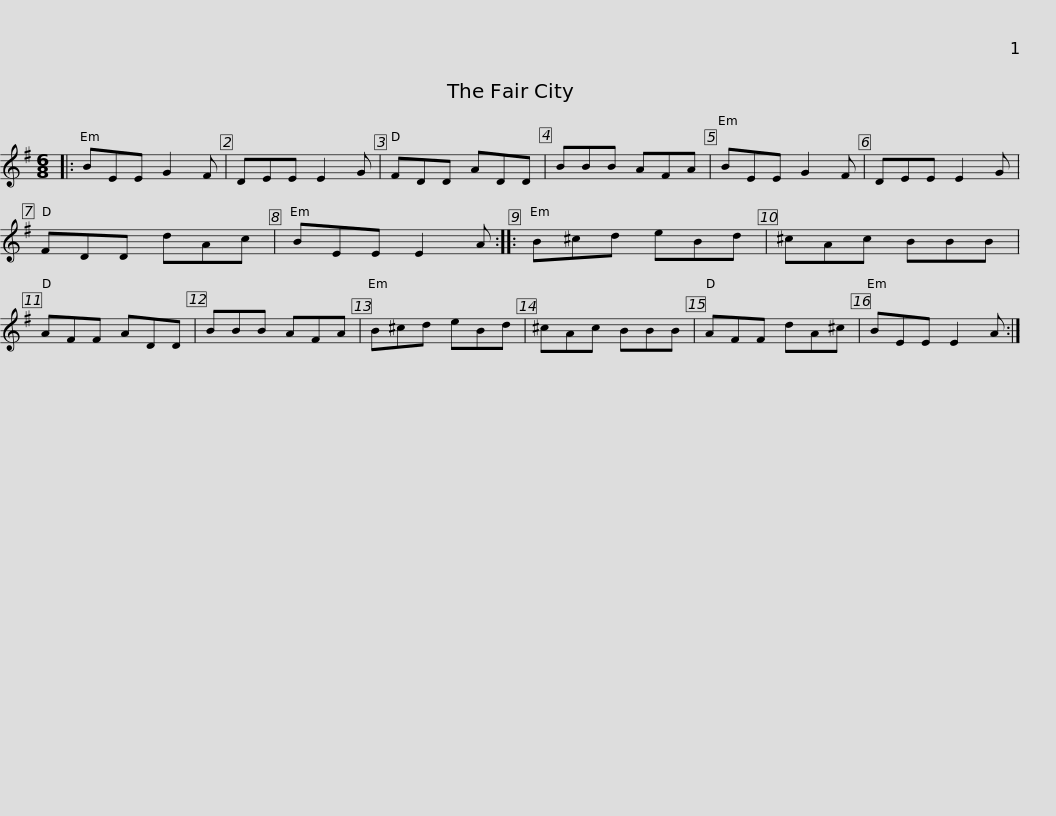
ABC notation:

X:1
L:1/8
M:6/8
I:linebreak $
K:Emin
V:1 treble
V:1
|: BEE G2 F | DEE E2 G | FDD ADD | BBB AFA | BEE G2 F | %5
 DEE E2 G | FDD dAc |$ BEE E2 A :: B^cd eBd | ^cAc BBB | %10
 AFF ADD | BBB AFA | B^cd eBd | ^cAc BBB |$ AFF dA^c | %15
 BEE E2 A :| %16
